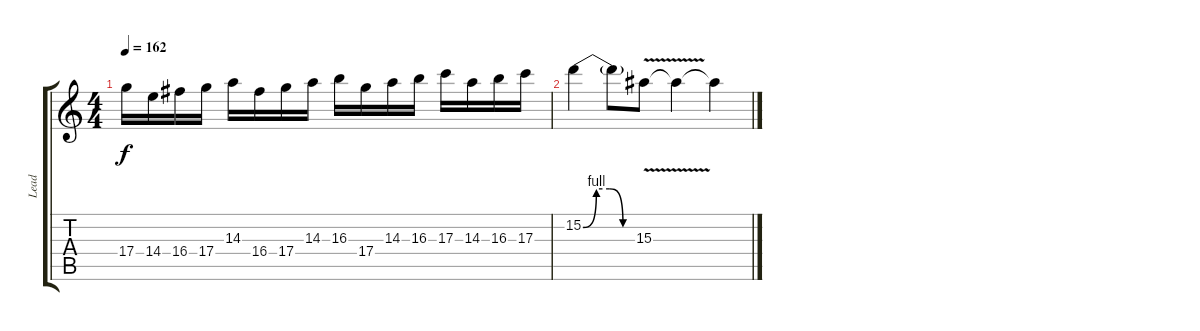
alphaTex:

\track ("Lead" "Lead") {instrument overdrivenguitar}
\staff {score tabs}
\tuning (E4 B3 G3 D3 A2 E2) {hide}
\ts (4 4)
\tempo 162
\clef g2
\ks c
17.4.16{dy f} 14.4.16 16.4.16 17.4.16 14.3.16 16.4.16 17.4.16 14.3.16 16.3.16 17.4.16 14.3.16 16.3.16 17.3.16 14.3.16 16.3.16 17.3.16 |
15.2{be (custom 0 0 15 4 30 4 45 0 60 0)}.4 15.2{t}.8 15.3{v}.8 15.3{t}.4 15.3{t}.4
